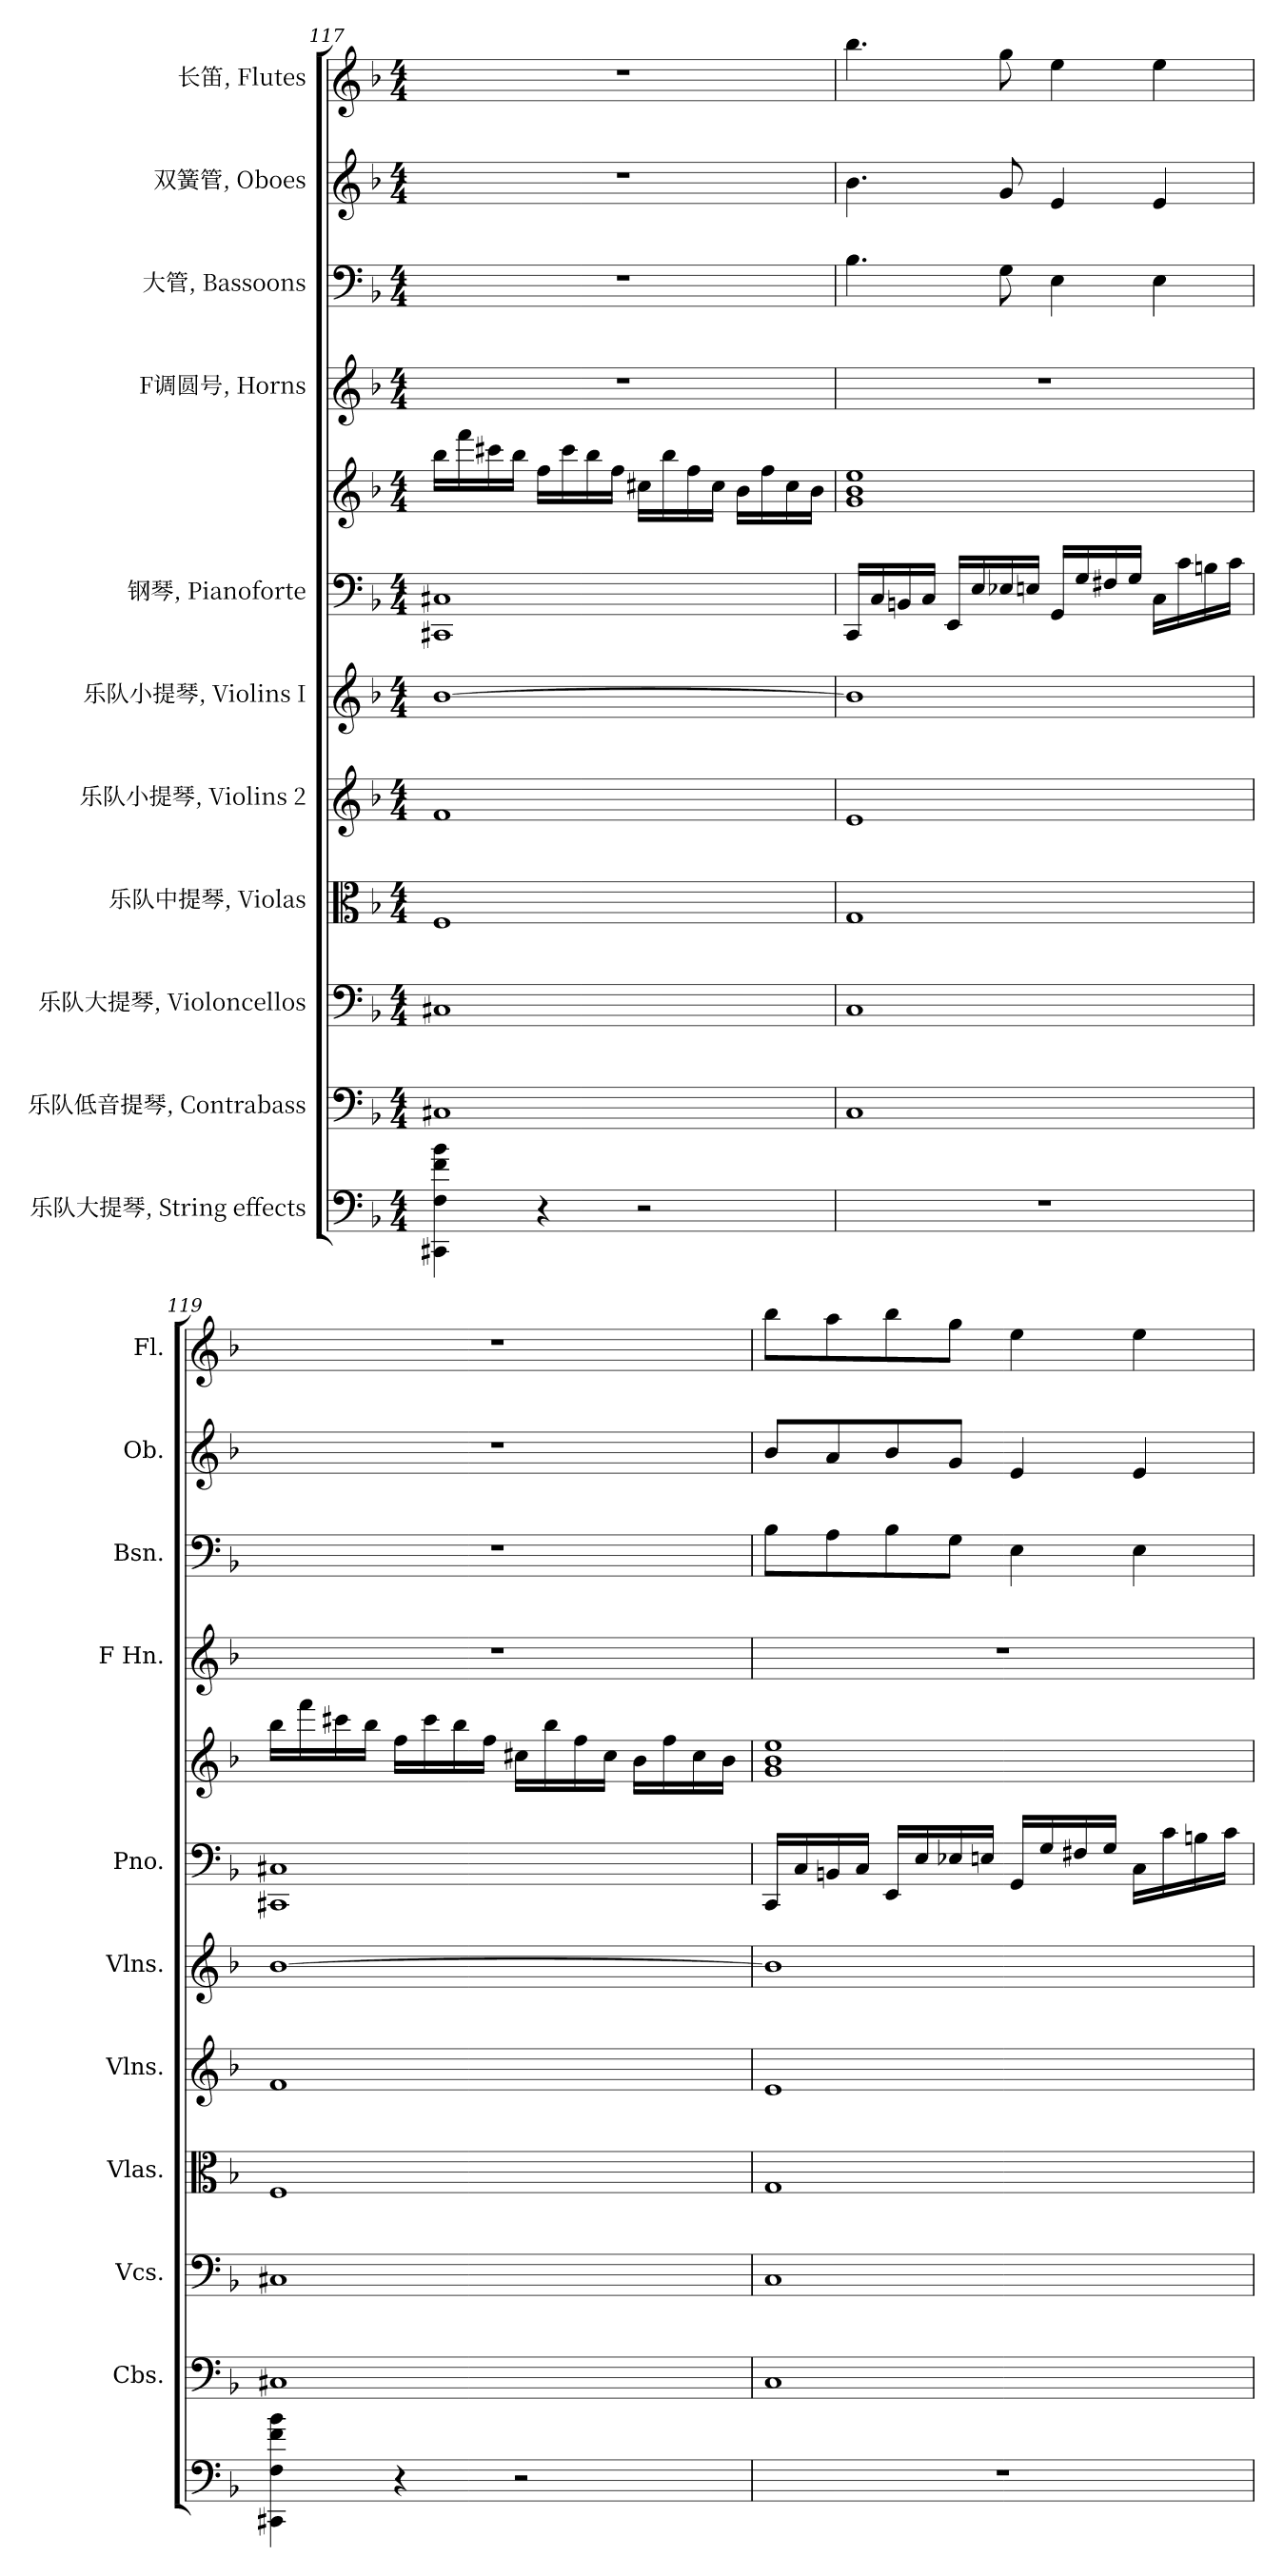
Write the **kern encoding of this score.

**kern	**kern	**kern	**kern	**kern	**kern	**kern	**kern	**kern	**kern	**kern	**kern
*part11	*part10	*part9	*part8	*part7	*part6	*part5	*part5	*part4	*part3	*part2	*part1
*staff12	*staff11	*staff10	*staff9	*staff8	*staff7	*staff6	*staff5	*staff4	*staff3	*staff2	*staff1
*I"乐队大提琴, String effects	*I"乐队低音提琴, Contrabass	*I"乐队大提琴, Violoncellos	*I"乐队中提琴, Violas	*I"乐队小提琴, Violins 2	*I"乐队小提琴, Violins I	*I"钢琴, Pianoforte	*	*I"F调圆号, Horns	*I"大管, Bassoons	*I"双簧管, Oboes	*I"长笛, Flutes
*	*I'Cbs.	*I'Vcs.	*I'Vlas.	*I'Vlns.	*I'Vlns.	*I'Pno.	*	*I'F Hn.	*I'Bsn.	*I'Ob.	*I'Fl.
*clefF4	*clefF4	*clefF4	*clefC3	*clefG2	*clefG2	*clefF4	*clefG2	*clefG2	*clefF4	*clefG2	*clefG2
*	*ITrd7c12	*	*	*	*	*	*	*ITrd4c7	*	*	*
*k[b-]	*k[b-]	*k[b-]	*k[b-]	*k[b-]	*k[b-]	*k[b-]	*k[b-]	*k[b-e-]	*k[b-]	*k[b-]	*k[b-]
*M4/4	*M4/4	*M4/4	*M4/4	*M4/4	*M4/4	*M4/4	*M4/4	*M4/4	*M4/4	*M4/4	*M4/4
=117	=117	=117	=117	=117	=117	=117	=117	=117	=117	=117	=117
4CC#X\ 4F\ 4f\ 4b-\	1CC#X	1C#X	1F	1f	[1b-	1CC#X 1C#X	16bb-\LL	1r	1r	1r	1r
.	.	.	.	.	.	.	16fff\	.	.	.	.
.	.	.	.	.	.	.	16ccc#X\	.	.	.	.
.	.	.	.	.	.	.	16bb-\JJ	.	.	.	.
4r	.	.	.	.	.	.	16ff\LL	.	.	.	.
.	.	.	.	.	.	.	16ccc#\	.	.	.	.
.	.	.	.	.	.	.	16bb-\	.	.	.	.
.	.	.	.	.	.	.	16ff\JJ	.	.	.	.
2r	.	.	.	.	.	.	16cc#X\LL	.	.	.	.
.	.	.	.	.	.	.	16bb-\	.	.	.	.
.	.	.	.	.	.	.	16ff\	.	.	.	.
.	.	.	.	.	.	.	16cc#\JJ	.	.	.	.
.	.	.	.	.	.	.	16b-\LL	.	.	.	.
.	.	.	.	.	.	.	16ff\	.	.	.	.
.	.	.	.	.	.	.	16cc#\	.	.	.	.
.	.	.	.	.	.	.	16b-\JJ	.	.	.	.
!!LO:PB:g=z
=118	=118	=118	=118	=118	=118	=118	=118	=118	=118	=118	=118
1r	1CC	1C	1G	1e	1b-]	16CC/LL	1g 1b- 1ee	1r	4.B-\	4.b-\	4.bb-\
.	.	.	.	.	.	16C/	.	.	.	.	.
.	.	.	.	.	.	16BBn/	.	.	.	.	.
.	.	.	.	.	.	16C/JJ	.	.	.	.	.
.	.	.	.	.	.	16EE/LL	.	.	.	.	.
.	.	.	.	.	.	16E/	.	.	.	.	.
.	.	.	.	.	.	16E-X/	.	.	8G\	8g/	8gg\
.	.	.	.	.	.	16En/JJ	.	.	.	.	.
.	.	.	.	.	.	16GG/LL	.	.	4E\	4e/	4ee\
.	.	.	.	.	.	16G/	.	.	.	.	.
.	.	.	.	.	.	16F#X/	.	.	.	.	.
.	.	.	.	.	.	16G/JJ	.	.	.	.	.
.	.	.	.	.	.	16C\LL	.	.	4E\	4e/	4ee\
.	.	.	.	.	.	16c\	.	.	.	.	.
.	.	.	.	.	.	16Bn\	.	.	.	.	.
.	.	.	.	.	.	16c\JJ	.	.	.	.	.
=119	=119	=119	=119	=119	=119	=119	=119	=119	=119	=119	=119
4CC#X\ 4F\ 4f\ 4b-\	1CC#X	1C#X	1F	1f	[1b-	1CC#X 1C#X	16bb-\LL	1r	1r	1r	1r
.	.	.	.	.	.	.	16fff\	.	.	.	.
.	.	.	.	.	.	.	16ccc#X\	.	.	.	.
.	.	.	.	.	.	.	16bb-\JJ	.	.	.	.
4r	.	.	.	.	.	.	16ff\LL	.	.	.	.
.	.	.	.	.	.	.	16ccc#\	.	.	.	.
.	.	.	.	.	.	.	16bb-\	.	.	.	.
.	.	.	.	.	.	.	16ff\JJ	.	.	.	.
2r	.	.	.	.	.	.	16cc#X\LL	.	.	.	.
.	.	.	.	.	.	.	16bb-\	.	.	.	.
.	.	.	.	.	.	.	16ff\	.	.	.	.
.	.	.	.	.	.	.	16cc#\JJ	.	.	.	.
.	.	.	.	.	.	.	16b-\LL	.	.	.	.
.	.	.	.	.	.	.	16ff\	.	.	.	.
.	.	.	.	.	.	.	16cc#\	.	.	.	.
.	.	.	.	.	.	.	16b-\JJ	.	.	.	.
!!LO:PB:g=z
=120	=120	=120	=120	=120	=120	=120	=120	=120	=120	=120	=120
1r	1CC	1C	1G	1e	1b-]	16CC/LL	1g 1b- 1ee	1r	8B-\L	8b-/L	8bb-\L
.	.	.	.	.	.	16C/	.	.	.	.	.
.	.	.	.	.	.	16BBn/	.	.	8A\	8a/	8aa\
.	.	.	.	.	.	16C/JJ	.	.	.	.	.
.	.	.	.	.	.	16EE/LL	.	.	8B-\	8b-/	8bb-\
.	.	.	.	.	.	16E/	.	.	.	.	.
.	.	.	.	.	.	16E-X/	.	.	8G\J	8g/J	8gg\J
.	.	.	.	.	.	16En/JJ	.	.	.	.	.
.	.	.	.	.	.	16GG/LL	.	.	4E\	4e/	4ee\
.	.	.	.	.	.	16G/	.	.	.	.	.
.	.	.	.	.	.	16F#X/	.	.	.	.	.
.	.	.	.	.	.	16G/JJ	.	.	.	.	.
.	.	.	.	.	.	16C\LL	.	.	4E\	4e/	4ee\
.	.	.	.	.	.	16c\	.	.	.	.	.
.	.	.	.	.	.	16Bn\	.	.	.	.	.
.	.	.	.	.	.	16c\JJ	.	.	.	.	.
=	=	=	=	=	=	=	=	=	=	=	=
*-	*-	*-	*-	*-	*-	*-	*-	*-	*-	*-	*-
